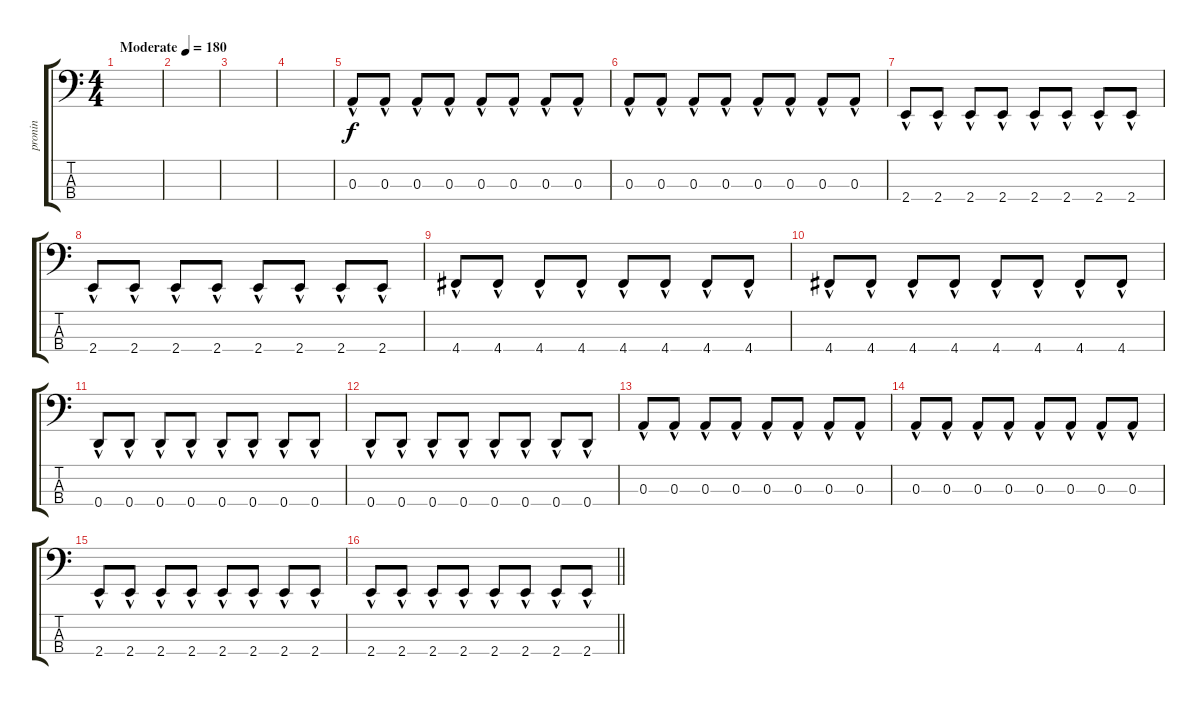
\track ("pronin" "pronin") {instrument electricbassfinger}
\staff {score tabs}
\tuning (G2 D2 A1 D1) {hide}
\ts (4 4)
\tempo (180 "Moderate")
\clef f4
\ks c
|
|
|
|
0.3{hac}.8 0.3{hac}.8 0.3{hac}.8 0.3{hac}.8 0.3{hac}.8 0.3{hac}.8 0.3{hac}.8 0.3{hac}.8 |
0.3{hac}.8 0.3{hac}.8 0.3{hac}.8 0.3{hac}.8 0.3{hac}.8 0.3{hac}.8 0.3{hac}.8 0.3{hac}.8 |
2.4{hac}.8 2.4{hac}.8 2.4{hac}.8 2.4{hac}.8 2.4{hac}.8 2.4{hac}.8 2.4{hac}.8 2.4{hac}.8 |
2.4{hac}.8 2.4{hac}.8 2.4{hac}.8 2.4{hac}.8 2.4{hac}.8 2.4{hac}.8 2.4{hac}.8 2.4{hac}.8 |
4.4{hac}.8 4.4{hac}.8 4.4{hac}.8 4.4{hac}.8 4.4{hac}.8 4.4{hac}.8 4.4{hac}.8 4.4{hac}.8 |
4.4{hac}.8 4.4{hac}.8 4.4{hac}.8 4.4{hac}.8 4.4{hac}.8 4.4{hac}.8 4.4{hac}.8 4.4{hac}.8 |
0.4{hac}.8 0.4{hac}.8 0.4{hac}.8 0.4{hac}.8 0.4{hac}.8 0.4{hac}.8 0.4{hac}.8 0.4{hac}.8 |
0.4{hac}.8 0.4{hac}.8 0.4{hac}.8 0.4{hac}.8 0.4{hac}.8 0.4{hac}.8 0.4{hac}.8 0.4{hac}.8 |
0.3{hac}.8 0.3{hac}.8 0.3{hac}.8 0.3{hac}.8 0.3{hac}.8 0.3{hac}.8 0.3{hac}.8 0.3{hac}.8 |
0.3{hac}.8 0.3{hac}.8 0.3{hac}.8 0.3{hac}.8 0.3{hac}.8 0.3{hac}.8 0.3{hac}.8 0.3{hac}.8 |
2.4{hac}.8 2.4{hac}.8 2.4{hac}.8 2.4{hac}.8 2.4{hac}.8 2.4{hac}.8 2.4{hac}.8 2.4{hac}.8 |
\barLineRight lightlight
2.4{hac}.8 2.4{hac}.8 2.4{hac}.8 2.4{hac}.8 2.4{hac}.8 2.4{hac}.8 2.4{hac}.8 2.4{hac}.8
